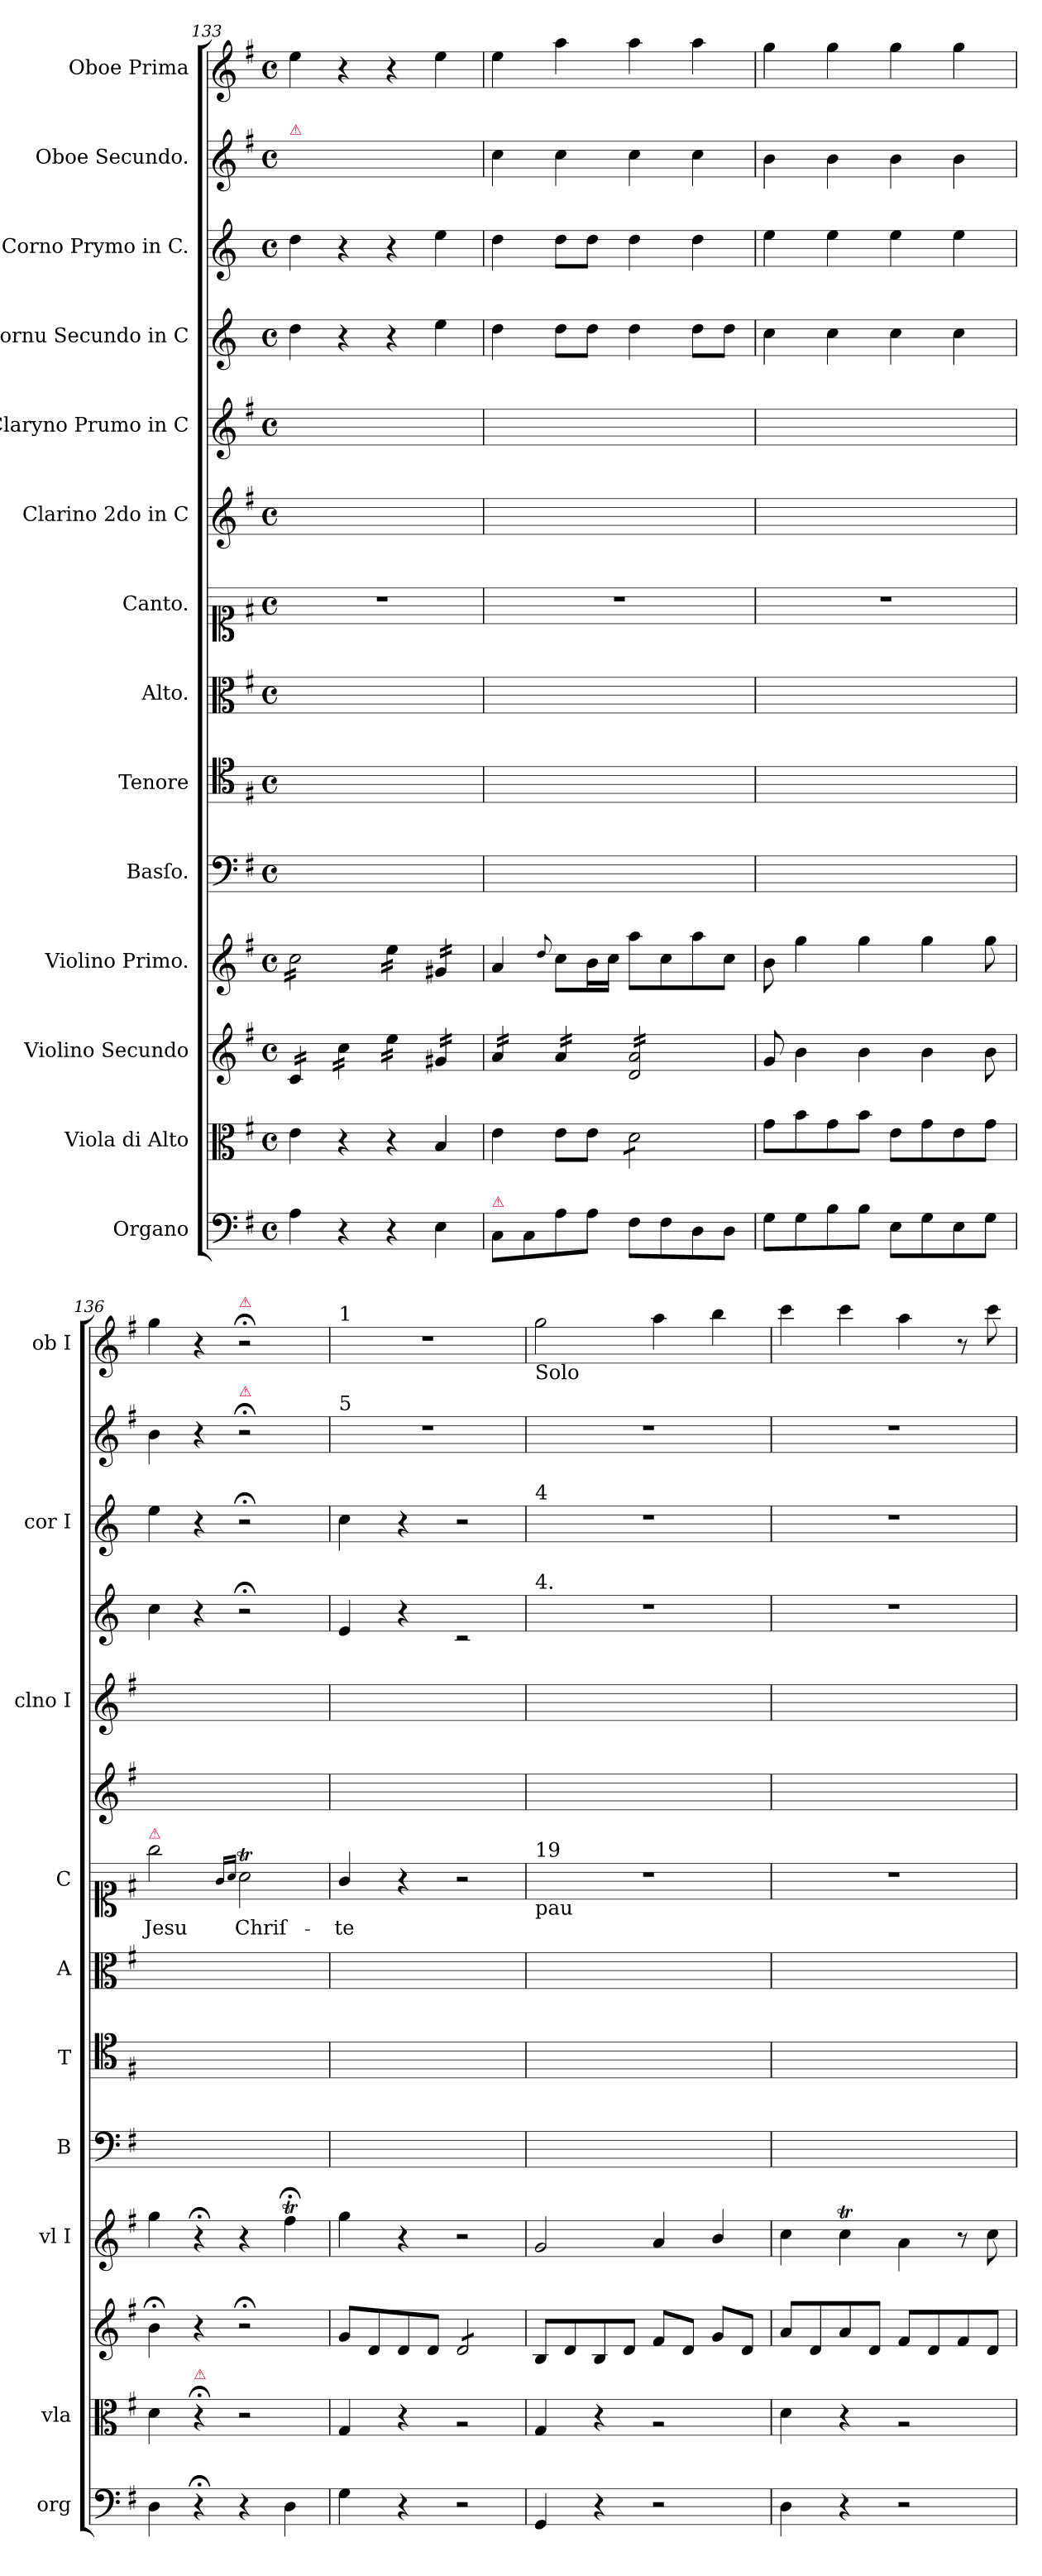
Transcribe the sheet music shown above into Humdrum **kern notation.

**kern	**dynam	**kern	**kern	**dynam	**kern	**dynam	**kern	**kern	**kern	**kern	**text	**kern	**kern	**kern	**kern	**kern	**kern
*part14	*part14	*part13	*part12	*part12	*part11	*part11	*part10	*part9	*part8	*part7	*part7	*part6	*part5	*part4	*part3	*part2	*part1
*staff14	*staff14	*staff13	*staff12	*staff12	*staff11	*staff11	*staff10	*staff9	*staff8	*staff7	*staff7	*staff6	*staff5	*staff4	*staff3	*staff2	*staff1
*I"Organo	*	*I"Viola di Alto	*I"Violino Secundo	*	*I"Violino Primo.	*	*I"Basſo.	*I"Tenore	*I"Alto.	*I"Canto.	*	*I"Clarino 2do in C	*I"Claryno Prumo in C	*I"Cornu Secundo in C	*I"Corno Prymo in C.	*I"Oboe Secundo.	*I"Oboe Prima
*I'org	*	*I'vla	*	*	*I'vl I	*	*I'B	*I'T	*I'A	*I'C	*	*	*I'clno I	*	*I'cor I	*	*I'ob I
*clefF4	*	*clefC3	*clefG2	*	*clefG2	*	*clefF4	*clefC4	*clefC3	*clefC1	*	*clefG2	*clefG2	*clefG2	*clefG2	*clefG2	*clefG2
*	*	*	*	*	*	*	*	*	*	*	*	*	*	*ITrd3c5	*ITrd3c5	*	*
*k[f#]	*	*k[f#]	*k[f#]	*	*k[f#]	*	*k[f#]	*k[f#]	*k[f#]	*k[f#]	*	*k[f#]	*k[f#]	*k[f#]	*k[f#]	*k[f#]	*k[f#]
*G:	*	*G:	*G:	*	*G:	*	*G:	*G:	*G:	*G:	*	*G:	*G:	*G:	*G:	*G:	*G:
*M4/4	*	*M4/4	*M4/4	*	*M4/4	*	*M4/4	*M4/4	*M4/4	*M4/4	*	*M4/4	*M4/4	*M4/4	*M4/4	*M4/4	*M4/4
*met(c)	*	*met(c)	*met(c)	*	*met(c)	*	*met(c)	*met(c)	*met(c)	*met(c)	*	*met(c)	*met(c)	*met(c)	*met(c)	*met(c)	*met(c)
=133	=133	=133	=133	=133	=133	=133	=133	=133	=133	=133	=133	=133	=133	=133	=133	=133	=133
!	!	!	!	!	!	!	!	!	!	!	!	!	!	!	!	!LO:TX:a:color=crimson:t=⚠	!
*	*	*	*tremolo	*	*	*	*	*	*	*	*	*	*	*	*	*	*
*	*	*	*	*	*tremolo	*	*	*	*	*	*	*	*	*	*	*	*
4A\	.	4e\	16c/LL	.	16cc\LL	.	1ryy	1ryy	1ryy	1r	.	1ryy	1ryy	4a\	4a\	4ee\yy	4ee\
.	.	.	16c/	.	16cc\	.	.	.	.	.	.	.	.	.	.	.	.
.	.	.	16c/	.	16cc\	.	.	.	.	.	.	.	.	.	.	.	.
.	.	.	16c/JJ	.	16cc\	.	.	.	.	.	.	.	.	.	.	.	.
4r	.	4r	16cc\LL	.	16cc\	.	.	.	.	.	.	.	.	4r	4r	4ryy	4r
.	.	.	16cc\	.	16cc\	.	.	.	.	.	.	.	.	.	.	.	.
.	.	.	16cc\	.	16cc\	.	.	.	.	.	.	.	.	.	.	.	.
.	.	.	16cc\JJ	.	16cc\JJ	.	.	.	.	.	.	.	.	.	.	.	.
4r	.	4r	16ee\LL	.	16ee\LL	.	.	.	.	.	.	.	.	4r	4r	4ryy	4r
.	.	.	16ee\	.	16ee\	.	.	.	.	.	.	.	.	.	.	.	.
.	.	.	16ee\	.	16ee\	.	.	.	.	.	.	.	.	.	.	.	.
.	.	.	16ee\JJ	.	16ee\JJ	.	.	.	.	.	.	.	.	.	.	.	.
4E\	.	4B/	16g#X/LL	.	16g#X/LL	.	.	.	.	.	.	.	.	4b\	4b\	4cc\yy	4ee\
.	.	.	16g#X/	.	16g#X/	.	.	.	.	.	.	.	.	.	.	.	.
.	.	.	16g#X/	.	16g#X/	.	.	.	.	.	.	.	.	.	.	.	.
.	.	.	16g#X/JJ	.	16g#X/JJ	.	.	.	.	.	.	.	.	.	.	.	.
*	*	*	*	*	*Xtremolo	*	*	*	*	*	*	*	*	*	*	*	*
=134	=134	=134	=134	=134	=134	=134	=134	=134	=134	=134	=134	=134	=134	=134	=134	=134	=134
!LO:TX:a:color=crimson:t=⚠	!	!	!	!	!	!	!	!	!	!	!	!	!	!	!	!	!
8C\L	.	4e\	16a/LL	.	4a/	.	1ryy	1ryy	1ryy	1r	.	1ryy	1ryy	4a\	4a\	4cc\	4ee\
.	.	.	16a/	.	.	.	.	.	.	.	.	.	.	.	.	.	.
8C\	.	.	16a/	.	.	.	.	.	.	.	.	.	.	.	.	.	.
.	.	.	16a/JJ	.	.	.	.	.	.	.	.	.	.	.	.	.	.
.	.	.	.	.	8qqdd/	.	.	.	.	.	.	.	.	.	.	.	.
8A\	.	8e\L	16a/LL	.	8cc\L	.	.	.	.	.	.	.	.	8a\L	8a\L	4cc\	4aa\
.	.	.	16a/	.	.	.	.	.	.	.	.	.	.	.	.	.	.
8A\J	.	8e\J	16a/	.	16b\L	.	.	.	.	.	.	.	.	8a\J	8a\J	.	.
.	.	.	16a/JJ	.	16cc\JJ	.	.	.	.	.	.	.	.	.	.	.	.
*	*	*tremolo	*	*	*	*	*	*	*	*	*	*	*	*	*	*	*
8F#\L	.	8d\L	16d/ 16a/LL	.	8aa\L	.	.	.	.	.	.	.	.	4a\	4a\	4cc\	4aa\
.	.	.	16d/ 16a/	.	.	.	.	.	.	.	.	.	.	.	.	.	.
8F#\	.	8d\	16d/ 16a/	.	8cc\	.	.	.	.	.	.	.	.	.	.	.	.
.	.	.	16d/ 16a/	.	.	.	.	.	.	.	.	.	.	.	.	.	.
8D\	.	8d\	16d/ 16a/	.	8aa\	.	.	.	.	.	.	.	.	8a\L	4a\	4cc\	4aa\
.	.	.	16d/ 16a/	.	.	.	.	.	.	.	.	.	.	.	.	.	.
8D\J	.	8d\J	16d/ 16a/	.	8cc\J	.	.	.	.	.	.	.	.	8a\J	.	.	.
*	*	*Xtremolo	*	*	*	*	*	*	*	*	*	*	*	*	*	*	*
.	.	.	16d/ 16a/JJ	.	.	.	.	.	.	.	.	.	.	.	.	.	.
*	*	*	*Xtremolo	*	*	*	*	*	*	*	*	*	*	*	*	*	*
=135	=135	=135	=135	=135	=135	=135	=135	=135	=135	=135	=135	=135	=135	=135	=135	=135	=135
8G\L	.	8g\L	8g/	.	8b\	.	1ryy	1ryy	1ryy	1r	.	1ryy	1ryy	4g\	4b\	4b\	4gg\
8G\	.	8b\	4b\	.	4gg\	.	.	.	.	.	.	.	.	.	.	.	.
8B\	.	8g\	.	.	.	.	.	.	.	.	.	.	.	4g\	4b\	4b\	4gg\
8B\J	.	8b\J	4b\	.	4gg\	.	.	.	.	.	.	.	.	.	.	.	.
8E\L	.	8e\L	.	.	.	.	.	.	.	.	.	.	.	4g\	4b\	4b\	4gg\
8G\	.	8g\	4b\	.	4gg\	.	.	.	.	.	.	.	.	.	.	.	.
8E\	.	8e\	.	.	.	.	.	.	.	.	.	.	.	4g\	4b\	4b\	4gg\
8G\J	.	8g\J	8b\	.	8gg\	.	.	.	.	.	.	.	.	.	.	.	.
=136	=136	=136	=136	=136	=136	=136	=136	=136	=136	=136	=136	=136	=136	=136	=136	=136	=136
!	!	!	!	!	!	!	!	!	!	!LO:TX:a:color=crimson:t=⚠	!	!	!	!	!	!	!
4D\	.	4d\	4b;<\	.	4gg\	.	1ryy	1ryy	1ryy	2gg\	Jesu	1ryy	1ryy	4g\	4b\	4b\	4gg\
!	!	!LO:TX:a:color=crimson:t=⚠	!	!	!	!	!	!	!	!	!	!	!	!	!	!	!
4r;<	.	4r;<	4r	.	4r;<	.	.	.	.	.	.	.	.	4r	4r	4r	4r
.	.	.	.	.	.	.	.	.	.	16qqg/LL	.	.	.	.	.	.	.
.	.	.	.	.	.	.	.	.	.	16qqa/JJ	.	.	.	.	.	.	.
!	!	!	!	!	!	!	!	!	!	!	!	!	!	!	!	!	!LO:TX:a:color=crimson:t=⚠
!	!	!	!	!	!	!	!	!	!	!	!	!	!	!	!	!LO:TX:a:color=crimson:t=⚠	!
4r	.	2r	2r;<	.	4r	.	.	.	.	2aT\	Chriſ-	.	.	2r;<	2r;<	2r;<	2r;<
4D\	.	.	.	.	4ff#t;<\	.	.	.	.	.	.	.	.	.	.	.	.
=137	=137	=137	=137	=137	=137	=137	=137	=137	=137	=137	=137	=137	=137	=137	=137	=137	=137
!	!	!	!	!	!	!	!	!	!	!	!	!	!	!	!	!	!LO:TX:a:t=1
!	!	!	!	!	!	!	!	!	!	!	!	!	!	!	!	!LO:TX:a:t=5	!
4G\	.	4G/	8g/L	.	4gg\	.	1ryy	1ryy	1ryy	4g/	-te	1ryy	1ryy	4B/	4g\	1r	1r
.	.	.	8d/	.	.	.	.	.	.	.	.	.	.	.	.	.	.
4r	.	4r	8d/	.	4r	.	.	.	.	4r	.	.	.	4r	4r	.	.
!	!	!	!	!LO:DY:a	!	!	!	!	!	!	!	!	!	!	!	!	!
.	.	.	8d/J	p&colon;	.	.	.	.	.	.	.	.	.	.	.	.	.
*	*	*	*tremolo	*	*	*	*	*	*	*	*	*	*	*	*	*	*
2r	.	2rA	8d/L	.	2r	.	.	.	.	2r	.	.	.	2rc	2r	.	.
.	.	.	8d/	.	.	.	.	.	.	.	.	.	.	.	.	.	.
.	.	.	8d/	.	.	.	.	.	.	.	.	.	.	.	.	.	.
.	.	.	8d/J	.	.	.	.	.	.	.	.	.	.	.	.	.	.
*	*	*	*Xtremolo	*	*	*	*	*	*	*	*	*	*	*	*	*	*
=138	=138	=138	=138	=138	=138	=138	=138	=138	=138	=138	=138	=138	=138	=138	=138	=138	=138
!	!	!	!	!	!	!	!	!	!	!	!	!	!	!	!	!	!LO:TX:b:t=Solo
!	!	!	!	!	!	!	!	!	!	!	!	!	!	!	!LO:TX:a:t=4	!	!
!	!	!	!	!	!	!	!	!	!	!	!	!	!	!LO:TX:a:t=4.	!	!	!
!	!	!	!	!	!	!	!	!	!	!LO:TX:b:t=pau	!	!	!	!	!	!	!
!	!	!	!	!	!	!	!	!	!	!LO:TX:a:t=19	!	!	!	!	!	!	!
!	!LO:DY:a	!	!	!	!	!LO:DY:a	!	!	!	!	!	!	!	!	!	!	!
4GG/	pp&colon;	4G/	8B/L	.	2g/	p&colon;	1ryy	1ryy	1ryy	1r	.	1ryy	1ryy	1r	1r	1r	2gg\
.	.	.	8d/	.	.	.	.	.	.	.	.	.	.	.	.	.	.
4r	.	4r	8B/	.	.	.	.	.	.	.	.	.	.	.	.	.	.
.	.	.	8d/J	.	.	.	.	.	.	.	.	.	.	.	.	.	.
2r	.	2rA	8f#/L	.	4a/	.	.	.	.	.	.	.	.	.	.	.	4aa\
.	.	.	8d/J	.	.	.	.	.	.	.	.	.	.	.	.	.	.
.	.	.	8g/L	.	4b/	.	.	.	.	.	.	.	.	.	.	.	4bb\
.	.	.	8d/J	.	.	.	.	.	.	.	.	.	.	.	.	.	.
=139	=139	=139	=139	=139	=139	=139	=139	=139	=139	=139	=139	=139	=139	=139	=139	=139	=139
4D\	.	4d\	8a/L	.	4cc\	.	1ryy	1ryy	1ryy	1r	.	1ryy	1ryy	1r	1r	1r	4ccc\
.	.	.	8d/	.	.	.	.	.	.	.	.	.	.	.	.	.	.
4r	.	4r	8a/	.	4ccT\	.	.	.	.	.	.	.	.	.	.	.	4ccc\
.	.	.	8d/J	.	.	.	.	.	.	.	.	.	.	.	.	.	.
2r	.	2rA	8f#/L	.	4a\	.	.	.	.	.	.	.	.	.	.	.	4aa\
.	.	.	8d/	.	.	.	.	.	.	.	.	.	.	.	.	.	.
.	.	.	8f#/	.	8r	.	.	.	.	.	.	.	.	.	.	.	8r
.	.	.	8d/J	.	8cc\	.	.	.	.	.	.	.	.	.	.	.	8ccc\
=	=	=	=	=	=	=	=	=	=	=	=	=	=	=	=	=	=
*-	*-	*-	*-	*-	*-	*-	*-	*-	*-	*-	*-	*-	*-	*-	*-	*-	*-
